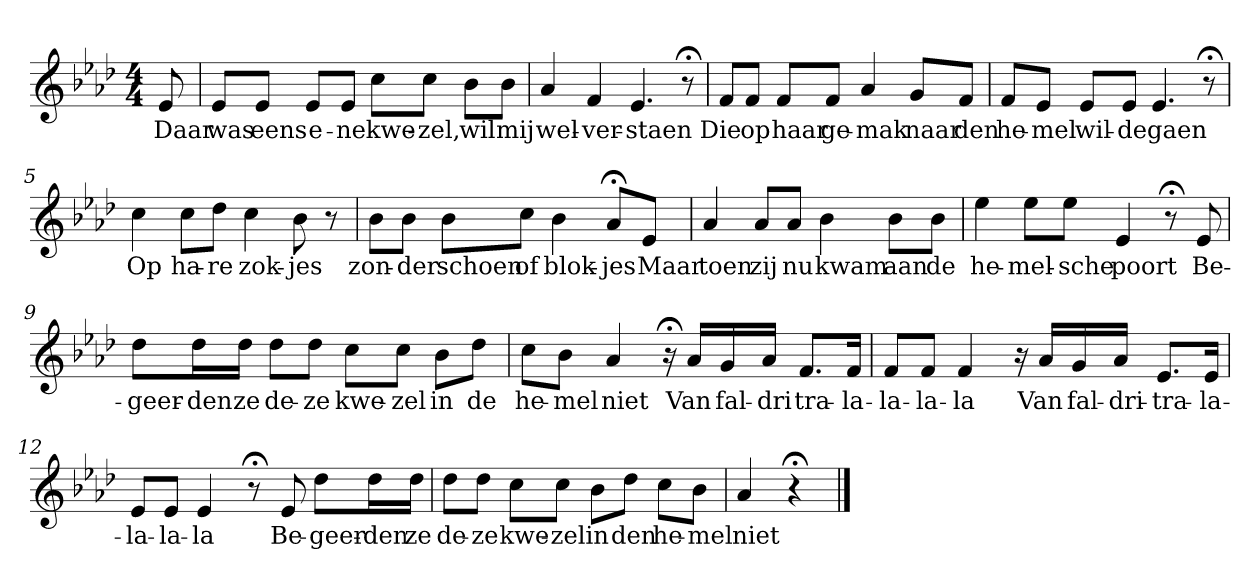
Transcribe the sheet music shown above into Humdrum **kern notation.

**kern	**text
*part1	*part1
*staff1	*staff1
*k[b-e-a-d-]	*
*A-:	*
*M4/4	*
*MM120	*
=	=
8e-	Daar
=1	=1
8e-L	was
8e-J	eens
8e-L	e-
8e-J	-ne
8ccL	kwe-
8ccJ	-zel,
8b-L	wil
8b-J	mij
=2	=2
4a-	wel-
4f	-ver-
4.e-	-staen
8r;<	.
=3	=3
8fL	Die
8fJ	op
8fL	haar
8fJ	ge-
4a-	-mak
8gL	naar
8fJ	den
=4	=4
8fL	he-
8e-J	-mel
8e-L	wil-
8e-J	-de
4.e-	gaen
8r;<	.
=5	=5
4cc	Op
8ccL	ha-
8dd-J	-re
4cc	zok-
8b-	-jes
8r	.
=6	=6
8b-L	zon-
8b-J	-der
8b-L	schoen
8ccJ	of
4b-	blok-
8a-;<L	-jes
8e-J	Maar
=7	=7
4a-	toen
8a-L	zij
8a-J	nu
4b-	kwam
8b-L	aan
8b-J	de
=8	=8
4ee-	he-
8ee-L	-mel-
8ee-J	-sche
4e-	poort
8r;<	.
8e-	Be-
=9	=9
8dd-L	-geer-
16dd-L	-den
16dd-JJ	ze
8dd-L	de-
8dd-J	-ze
8ccL	kwe-
8ccJ	-zel
8b-L	in
8dd-J	de
=10	=10
8ccL	he-
8b-J	-mel
4a-	niet
16r;<	.
16a-LL	Van
16g	fal-
16a-JJ	-dri
8.fL	tra-
16fJk	-la-
=11	=11
8fL	-la-
8fJ	-la-
4f	-la
16r	.
16a-LL	Van
16g	fal-
16a-JJ	-dri-
8.e-L	-tra-
16e-Jk	-la-
=12	=12
8e-L	-la-
8e-J	-la-
4e-	-la
8r;<	.
8e-	Be-
8dd-L	-geer-
16dd-L	-den
16dd-JJ	ze
=13	=13
8dd-L	de-
8dd-J	-ze
8ccL	kwe-
8ccJ	-zel
8b-L	in
8dd-J	den
8ccL	he-
8b-J	-mel
=14	=14
4a-	niet
4r;<	.
==	==
*-	*-
